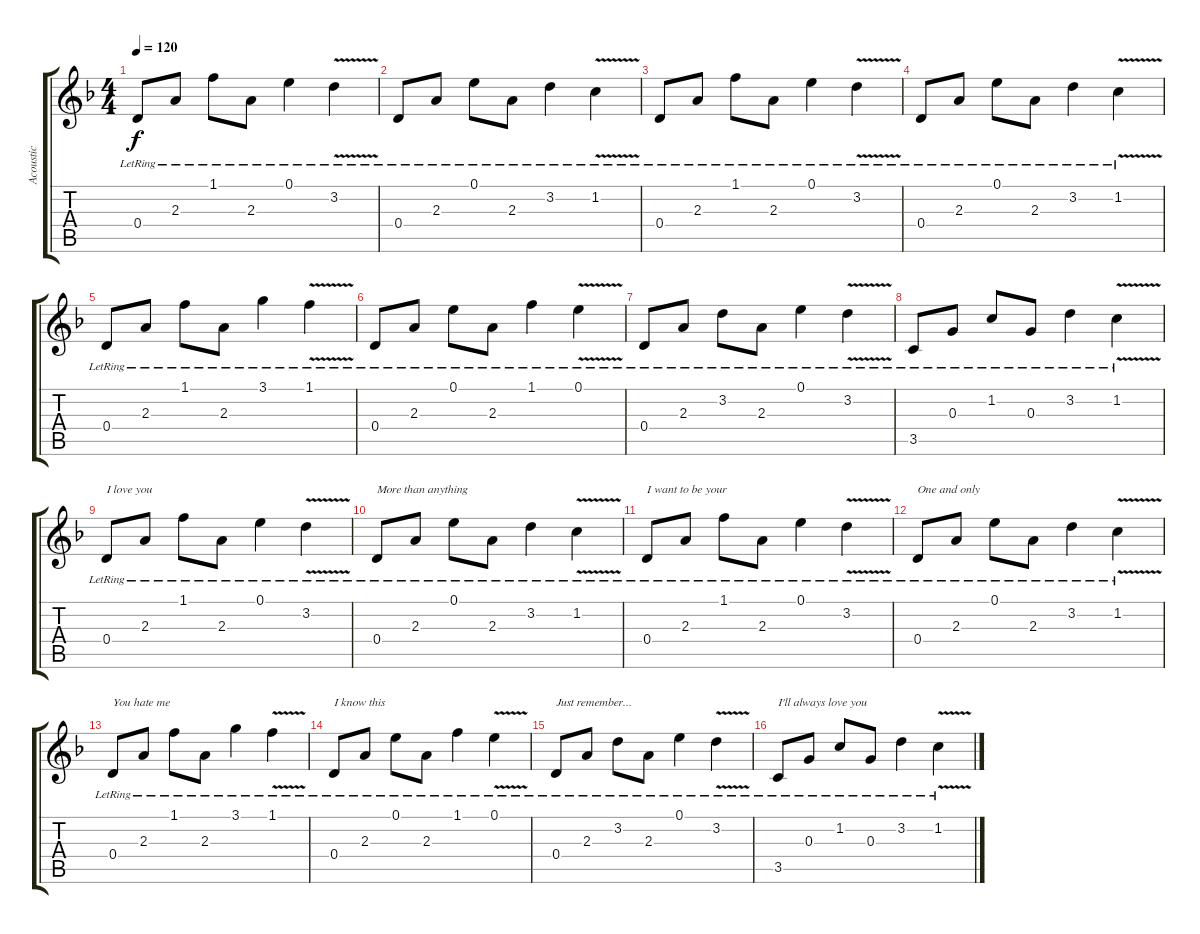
\track ("Acoustic" "Acoustic") {instrument acousticguitarnylon}
\staff {score tabs}
\tuning (E4 B3 G3 D3 A2 E2) {hide}
\ts (4 4)
\tempo 120
\clef g2
\ks dminor
0.4{lr}.8{dy f} 2.3{lr}.8 1.1{lr}.8 2.3{lr}.8 0.1{lr}.4 3.2{v lr}.4 |
0.4{lr}.8 2.3{lr}.8 0.1{lr}.8 2.3{lr}.8 3.2{lr}.4 1.2{v lr}.4 |
0.4{lr}.8 2.3{lr}.8 1.1{lr}.8 2.3{lr}.8 0.1{lr}.4 3.2{v lr}.4 |
0.4{lr}.8 2.3{lr}.8 0.1{lr}.8 2.3{lr}.8 3.2{lr}.4 1.2{v lr}.4 |
0.4{lr}.8 2.3{lr}.8 1.1{lr}.8 2.3{lr}.8 3.1{lr}.4 1.1{v lr}.4 |
0.4{lr}.8 2.3{lr}.8 0.1{lr}.8 2.3{lr}.8 1.1{lr}.4 0.1{v lr}.4 |
0.4{lr}.8 2.3{lr}.8 3.2{lr}.8 2.3{lr}.8 0.1{lr}.4 3.2{v lr}.4 |
3.5{lr}.8 0.3{lr}.8 1.2{lr}.8 0.3{lr}.8 3.2{lr}.4 1.2{v lr}.4 |
0.4{lr}.8{txt "I love you"} 2.3{lr}.8 1.1{lr}.8 2.3{lr}.8 0.1{lr}.4 3.2{v lr}.4 |
0.4{lr}.8{txt "More than anything"} 2.3{lr}.8 0.1{lr}.8 2.3{lr}.8 3.2{lr}.4 1.2{v lr}.4 |
0.4{lr}.8{txt "I want to be your"} 2.3{lr}.8 1.1{lr}.8 2.3{lr}.8 0.1{lr}.4 3.2{v lr}.4 |
0.4{lr}.8{txt "One and only"} 2.3{lr}.8 0.1{lr}.8 2.3{lr}.8 3.2{lr}.4 1.2{v lr}.4 |
0.4{lr}.8{txt "You hate me"} 2.3{lr}.8 1.1{lr}.8 2.3{lr}.8 3.1{lr}.4 1.1{v lr}.4 |
0.4{lr}.8{txt "I know this"} 2.3{lr}.8 0.1{lr}.8 2.3{lr}.8 1.1{lr}.4 0.1{v lr}.4 |
0.4{lr}.8{txt "Just remember..."} 2.3{lr}.8 3.2{lr}.8 2.3{lr}.8 0.1{lr}.4 3.2{v lr}.4 |
3.5{lr}.8{txt "I'll always love you"} 0.3{lr}.8 1.2{lr}.8 0.3{lr}.8 3.2{lr}.4 1.2{v lr}.4
